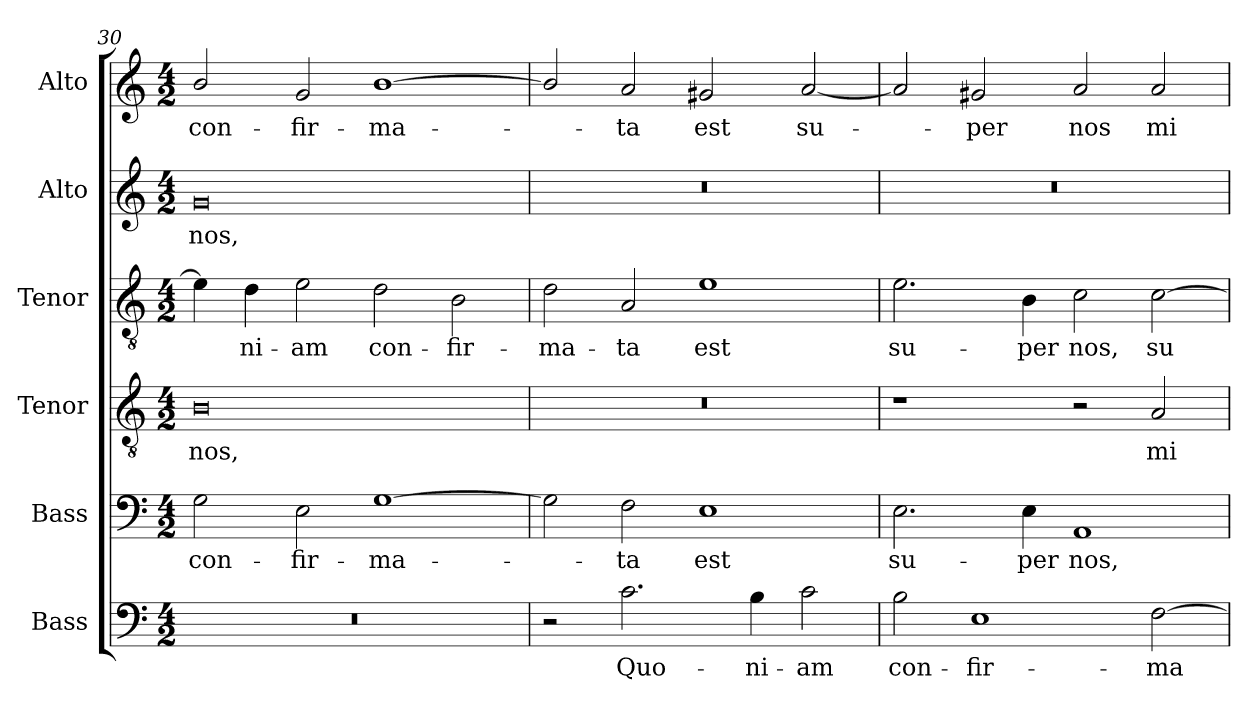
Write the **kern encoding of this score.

**kern	**text	**kern	**text	**kern	**text	**kern	**text	**kern	**text	**kern	**text
*part6	*part6	*part5	*part5	*part4	*part4	*part3	*part3	*part2	*part2	*part1	*part1
*staff6	*staff6	*staff5	*staff5	*staff4	*staff4	*staff3	*staff3	*staff2	*staff2	*staff1	*staff1
*I"Bass	*	*I"Bass	*	*I"Tenor	*	*I"Tenor	*	*I"Alto	*	*I"Alto	*
*I'B.	*	*I'B.	*	*I'T.	*	*I'T.	*	*I'A.	*	*I'A.	*
*clefF4	*	*clefF4	*	*clefGv2	*	*clefGv2	*	*clefG2	*	*clefG2	*
*	*	*	*	*ITrd7c12	*	*ITrd7c12	*	*	*	*	*
*k[]	*	*k[]	*	*k[]	*	*k[]	*	*k[]	*	*k[]	*
*C:	*	*C:	*	*C:	*	*C:	*	*C:	*	*C:	*
*M4/2	*	*M4/2	*	*M4/2	*	*M4/2	*	*M4/2	*	*M4/2	*
=30	=30	=30	=30	=30	=30	=30	=30	=30	=30	=30	=30
!LO:N:vis=1	!	!	!	!	!	!	!	!	!	!	!
!	!	!	!LO:LY:b:color=#000000	!	!	!	!	!	!	!	!
!	!	!	!	!	!LO:LY:b:color=#000000	!	!	!	!	!	!
!	!	!	!	!	!	!	!	!	!LO:LY:b:color=#000000	!	!
!	!	!	!	!	!	!	!	!	!	!	!LO:LY:b:color=#000000
0r	.	2Gi\	con-	0BBi	nos,	4Ei\]	.	0gi	nos,	2bi/	con-
!	!	!	!	!	!	!	!LO:LY:b:color=#000000	!	!	!	!
.	.	.	.	.	.	4Di\	-ni-	.	.	.	.
!	!	!	!LO:LY:b:color=#000000	!	!	!	!	!	!	!	!
!	!	!	!	!	!	!	!LO:LY:b:color=#000000	!	!	!	!
!	!	!	!	!	!	!	!	!	!	!	!LO:LY:b:color=#000000
.	.	2Ei\	-fir-	.	.	2Ei\	-am	.	.	2gi/	-fir-
!	!	!	!LO:LY:b:color=#000000	!	!	!	!	!	!	!	!
!	!	!	!	!	!	!	!LO:LY:b:color=#000000	!	!	!	!
!	!	!	!	!	!	!	!	!	!	!	!LO:LY:b:color=#000000
.	.	[1Gi	-ma-	.	.	2Di\	con-	.	.	[1bi	-ma-
!	!	!	!	!	!	!	!LO:LY:b:color=#000000	!	!	!	!
.	.	.	.	.	.	2BBi\	-fir-	.	.	.	.
=31	=31	=31	=31	=31	=31	=31	=31	=31	=31	=31	=31
!	!	!	!	!LO:N:vis=1	!	!	!	!	!	!	!
!	!	!	!	!	!	!	!LO:LY:b:color=#000000	!LO:N:vis=1	!	!	!
2r	.	2Gi\]	.	0r	.	2Di\	-ma-	0r	.	2bi/]	.
!	!LO:LY:b:color=#000000	!	!	!	!	!	!	!	!	!	!
!	!	!	!LO:LY:b:color=#000000	!	!	!	!	!	!	!	!
!	!	!	!	!	!	!	!LO:LY:b:color=#000000	!	!	!	!
!	!	!	!	!	!	!	!	!	!	!	!LO:LY:b:color=#000000
2.ci\	Quo-	2Fi\	-ta	.	.	2AAi/	-ta	.	.	2ai/	-ta
!	!	!	!LO:LY:b:color=#000000	!	!	!	!	!	!	!	!
!	!	!	!	!	!	!	!LO:LY:b:color=#000000	!	!	!	!
!	!	!	!	!	!	!	!	!	!	!	!LO:LY:b:color=#000000
.	.	1Ei	est	.	.	1Ei	est	.	.	2g#Xi/	est
!	!LO:LY:b:color=#000000	!	!	!	!	!	!	!	!	!	!
4Bi\	-ni-	.	.	.	.	.	.	.	.	.	.
!	!LO:LY:b:color=#000000	!	!	!	!	!	!	!	!	!	!
!	!	!	!	!	!	!	!	!	!	!	!LO:LY:b:color=#000000
2ci\	-am	.	.	.	.	.	.	.	.	[2ai/	su-
=32	=32	=32	=32	=32	=32	=32	=32	=32	=32	=32	=32
!	!LO:LY:b:color=#000000	!	!	!	!	!	!	!	!	!	!
!	!	!	!LO:LY:b:color=#000000	!	!	!	!	!	!	!	!
!	!	!	!	!	!	!	!LO:LY:b:color=#000000	!LO:N:vis=1	!	!	!
2Bi\	con-	2.Ei\	su-	1r	.	2.Ei\	su-	0r	.	2ai/]	.
!	!LO:LY:b:color=#000000	!	!	!	!	!	!	!	!	!	!
!	!	!	!	!	!	!	!	!	!	!	!LO:LY:b:color=#000000
1Ei	-fir-	.	.	.	.	.	.	.	.	2g#Xi/	-per
!	!	!	!LO:LY:b:color=#000000	!	!	!	!	!	!	!	!
!	!	!	!	!	!	!	!LO:LY:b:color=#000000	!	!	!	!
.	.	4Ei\	-per	.	.	4BBi\	-per	.	.	.	.
!	!	!	!LO:LY:b:color=#000000	!	!	!	!	!	!	!	!
!	!	!	!	!	!	!	!LO:LY:b:color=#000000	!	!	!	!
!	!	!	!	!	!	!	!	!	!	!	!LO:LY:b:color=#000000
.	.	1AAi	nos,	2r	.	2Ci\	nos,	.	.	2ai/	nos
!	!LO:LY:b:color=#000000	!	!	!	!	!	!	!	!	!	!
!	!	!	!	!	!LO:LY:b:color=#000000	!	!	!	!	!	!
!	!	!	!	!	!	!	!LO:LY:b:color=#000000	!	!	!	!
!	!	!	!	!	!	!	!	!	!	!	!LO:LY:b:color=#000000
[2Fi\	-ma-	.	.	2AAi/	mi-	[2Ci\	su-	.	.	2ai/	mi-
=	=	=	=	=	=	=	=	=	=	=	=
*-	*-	*-	*-	*-	*-	*-	*-	*-	*-	*-	*-
